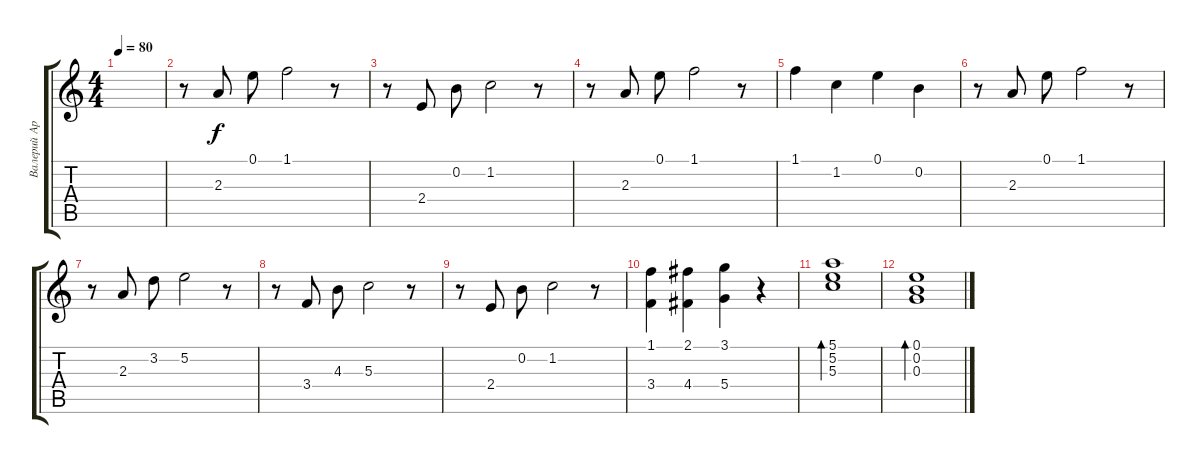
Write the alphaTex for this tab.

\track ("Валерий Аркадин" "Валерий Ар") {instrument overdrivenguitar}
\staff {score tabs}
\tuning (E4 B3 G3 D3 A2 E2) {hide}
\ts (4 4)
\tempo 80
\clef g2
\ks c
|
r.8 2.3.8 0.1.8 1.1.2 r.8 |
r.8 2.4.8 0.2.8 1.2.2 r.8 |
r.8 2.3.8 0.1.8 1.1.2 r.8 |
1.1.4 1.2.4 0.1.4 0.2.4 |
r.8 2.3.8 0.1.8 1.1.2 r.8 |
r.8 2.3.8 3.2.8 5.2.2 r.8 |
r.8 3.4.8 4.3.8 5.3.2 r.8 |
r.8 2.4.8 0.2.8 1.2.2 r.8 |
(1.1 3.4).4 (2.1 4.4).4 (3.1 5.4).4 r.4 |
(5.1 5.2 5.3).1{bd 60} |
(0.1 0.2 0.3).1{bd 60}
